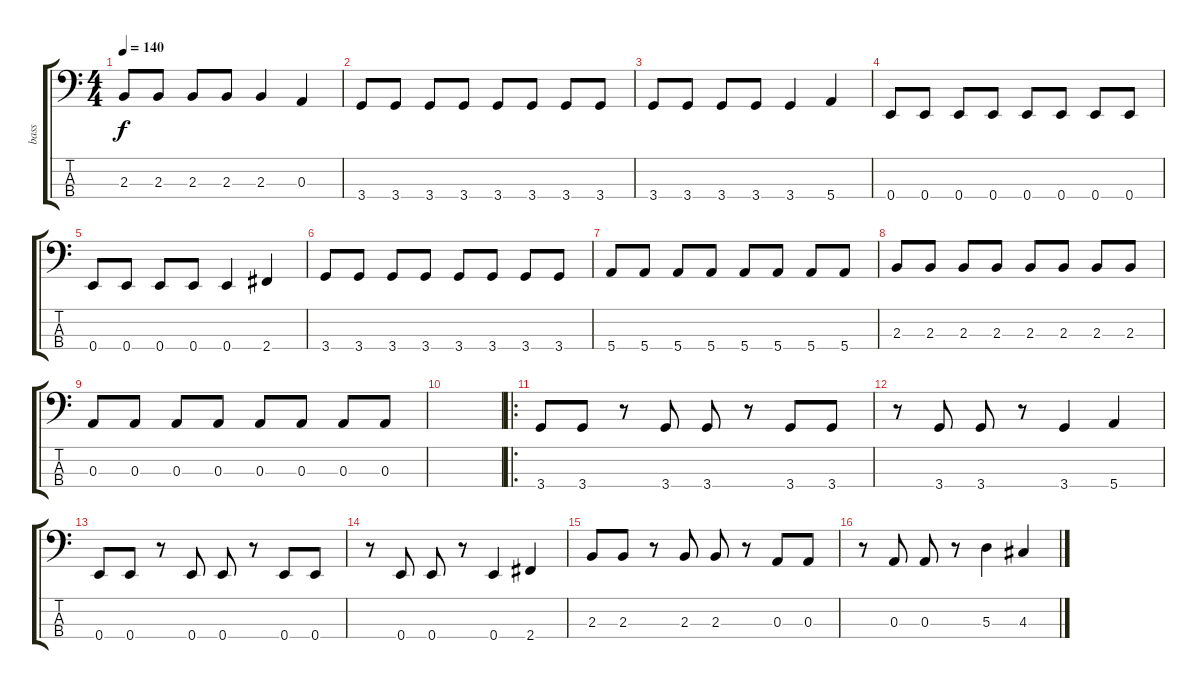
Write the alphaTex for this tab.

\track ("bass" "bass") {instrument electricbassfinger}
\staff {score tabs}
\tuning (G2 D2 A1 E1) {hide}
\ts (4 4)
\tempo 140
\clef f4
\ks c
2.3.8{dy f} 2.3.8 2.3.8 2.3.8 2.3.4 0.3.4 |
3.4.8 3.4.8 3.4.8 3.4.8 3.4.8 3.4.8 3.4.8 3.4.8 |
3.4.8 3.4.8 3.4.8 3.4.8 3.4.4 5.4.4 |
0.4.8 0.4.8 0.4.8 0.4.8 0.4.8 0.4.8 0.4.8 0.4.8 |
0.4.8 0.4.8 0.4.8 0.4.8 0.4.4 2.4.4 |
3.4.8 3.4.8 3.4.8 3.4.8 3.4.8 3.4.8 3.4.8 3.4.8 |
5.4.8 5.4.8 5.4.8 5.4.8 5.4.8 5.4.8 5.4.8 5.4.8 |
2.3.8 2.3.8 2.3.8 2.3.8 2.3.8 2.3.8 2.3.8 2.3.8 |
0.3.8 0.3.8 0.3.8 0.3.8 0.3.8 0.3.8 0.3.8 0.3.8 |
|
\ro
3.4.8 3.4.8 r.8 3.4.8 3.4.8 r.8 3.4.8 3.4.8 |
r.8 3.4.8 3.4.8 r.8 3.4.4 5.4.4 |
0.4.8 0.4.8 r.8 0.4.8 0.4.8 r.8 0.4.8 0.4.8 |
r.8 0.4.8 0.4.8 r.8 0.4.4 2.4.4 |
2.3.8 2.3.8 r.8 2.3.8 2.3.8 r.8 0.3.8 0.3.8 |
r.8 0.3.8 0.3.8 r.8 5.3.4 4.3.4
